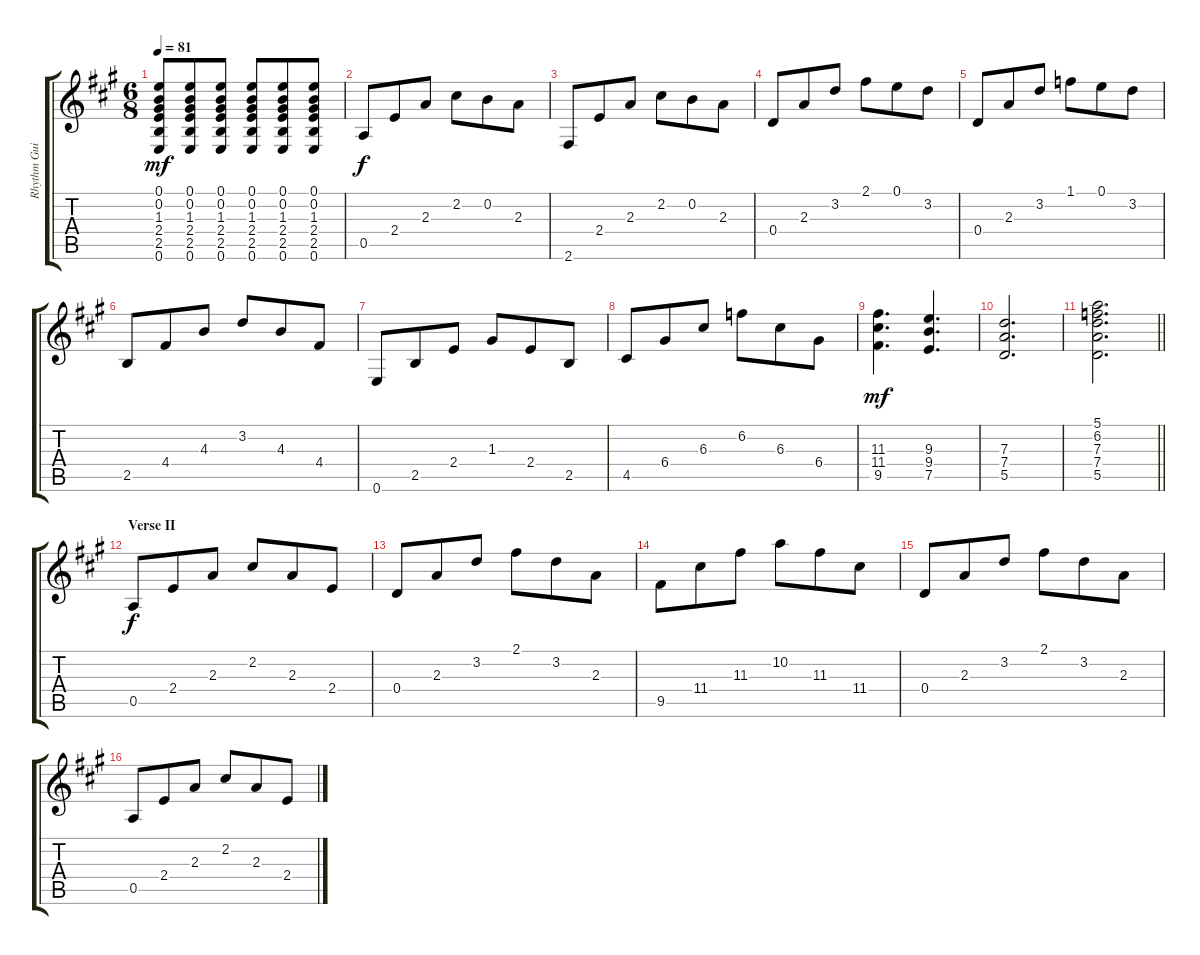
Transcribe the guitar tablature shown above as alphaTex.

\track ("Rhythm Guitar" "Rhythm Gui") {instrument electricguitarclean}
\staff {score tabs}
\tuning (E4 B3 G3 D3 A2 E2) {hide}
\ts (6 8)
\tempo 81
\clef g2
\ks a
(0.1 0.2 1.3 2.4 2.5 0.6).8{dy mf} (0.1 0.2 1.3 2.4 2.5 0.6).8 (0.1 0.2 1.3 2.4 2.5 0.6).8 (0.1 0.2 1.3 2.4 2.5 0.6).8 (0.1 0.2 1.3 2.4 2.5 0.6).8 (0.1 0.2 1.3 2.4 2.5 0.6).8 |
0.5.8{dy f} 2.4.8 2.3.8 2.2.8 0.2.8 2.3.8 |
2.6.8 2.4.8 2.3.8 2.2.8 0.2.8 2.3.8 |
0.4.8 2.3.8 3.2.8 2.1.8 0.1.8 3.2.8 |
0.4.8 2.3.8 3.2.8 1.1.8 0.1.8 3.2.8 |
2.5.8 4.4.8 4.3.8 3.2.8 4.3.8 4.4.8 |
0.6.8 2.5.8 2.4.8 1.3.8 2.4.8 2.5.8 |
4.5.8 6.4.8 6.3.8 6.2.8 6.3.8 6.4.8 |
(11.3 11.4 9.5).4{d dy mf} (9.3 9.4 7.5).4{d} |
(7.3 7.4 5.5).2{d} |
\barLineRight lightlight
(5.1 6.2 7.3 7.4 5.5).2{d} |
\section ("" "Verse II")
0.5.8{dy f} 2.4.8 2.3.8 2.2.8 2.3.8 2.4.8 |
0.4.8 2.3.8 3.2.8 2.1.8 3.2.8 2.3.8 |
9.5.8 11.4.8 11.3.8 10.2.8 11.3.8 11.4.8 |
0.4.8 2.3.8 3.2.8 2.1.8 3.2.8 2.3.8 |
0.5.8 2.4.8 2.3.8 2.2.8 2.3.8 2.4.8
